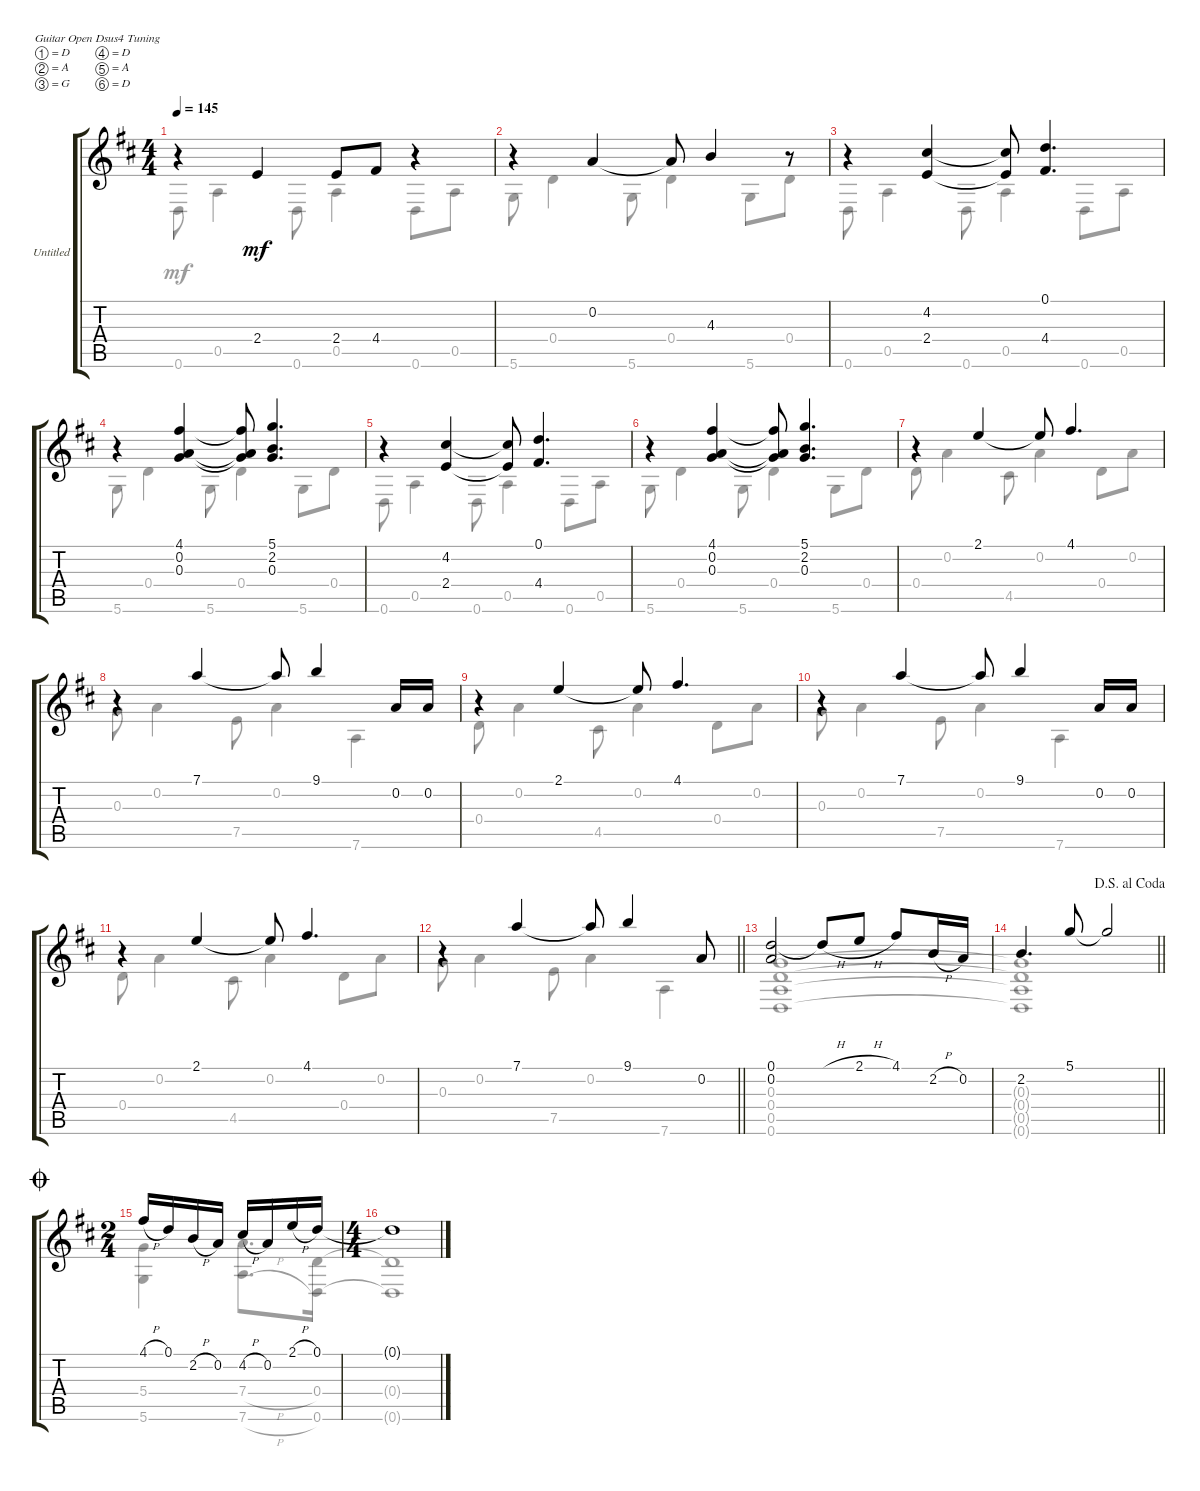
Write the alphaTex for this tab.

\bracketExtendMode groupsimilarinstruments
\firstSystemTrackNameOrientation horizontal
\otherSystemsTrackNameOrientation horizontal
\track ("Untitled" "Untitled") {instrument acousticguitarsteel}
\staff {score tabs}
\tuning (D4 A3 G3 D3 A2 D2)
\voice
\ts (4 4)
\tempo 145
\clef g2
\ks d
r.4{dy mf} 2.4.4 2.4.8 4.4.8 r.4 |
r.4 0.2.4 0.2{t}.8 4.3.4 r.8 |
r.4 (4.2 2.4).4 (4.2{t} 2.4{t}).8 (0.1 4.4).4{d} |
r.4 (4.1 0.2 0.3).4 (4.1{t} 0.2{t} 0.3{t}).8 (5.1 2.2 0.3).4{d} |
r.4 (4.2 2.4).4 (4.2{t} 2.4{t}).8 (0.1 4.4).4{d} |
r.4 (4.1 0.2 0.3).4 (4.1{t} 0.2{t} 0.3{t}).8 (5.1 2.2 0.3).4{d} |
r.4 2.1.4 2.1{t}.8 4.1.4{d} |
r.4 7.1.4 7.1{t}.8 9.1.4 0.2.16 0.2.16 |
r.4 2.1.4 2.1{t}.8 4.1.4{d} |
r.4 7.1.4 7.1{t}.8 9.1.4 0.2.16 0.2.16 |
r.4 2.1.4 2.1{t}.8 4.1.4{d} |
\barLineRight lightlight
r.4 7.1.4 7.1{t}.8 9.1.4 0.2.8 |
(0.1 0.2).2 0.1{h t}.8 2.1{h}.8 4.1.8 2.2{h}.16 0.2.16 |
\jump dalsegnoalcoda
\barLineRight lightlight
2.2.4{d} 5.1.8 5.1{t}.2 |
\ts (2 4)
\jump coda
4.1{h}.16 0.1.16 2.2{h}.16 0.2.16 4.2{h}.16 0.2.16 2.1{h}.16 0.1.16 |
\ts (4 4)
0.1{t}.1
\voice
\clef g2
\ottava regular
\simile none
\ks d
0.6.8{dy mf} 0.5.4 0.6.8 0.5.4 0.6.8 0.5.8 |
5.6.8 0.4.4 5.6.8 0.4.4 5.6.8 0.4.8 |
0.6.8 0.5.4 0.6.8 0.5.4 0.6.8 0.5.8 |
5.6.8 0.4.4 5.6.8 0.4.4 5.6.8 0.4.8 |
0.6.8 0.5.4 0.6.8 0.5.4 0.6.8 0.5.8 |
5.6.8 0.4.4 5.6.8 0.4.4 5.6.8 0.4.8 |
0.4.8 0.2.4 4.5.8 0.2.4 0.4.8 0.2.8 |
0.3.8 0.2.4 7.5.8 0.2.4 7.6.4 |
0.4.8 0.2.4 4.5.8 0.2.4 0.4.8 0.2.8 |
0.3.8 0.2.4 7.5.8 0.2.4 7.6.4 |
0.4.8 0.2.4 4.5.8 0.2.4 0.4.8 0.2.8 |
\barLineRight lightlight
0.3.8 0.2.4 7.5.8 0.2.4 7.6.4 |
(0.3 0.4 0.5 0.6).1 |
\barLineRight lightlight
(0.3{t} 0.4{t} 0.5{t} 0.6{t}).1 |
(5.4 5.6).4 (7.4{h} 7.6{h}).8{d} (0.4 0.6).16 |
(0.4{t} 0.6{t}).1
